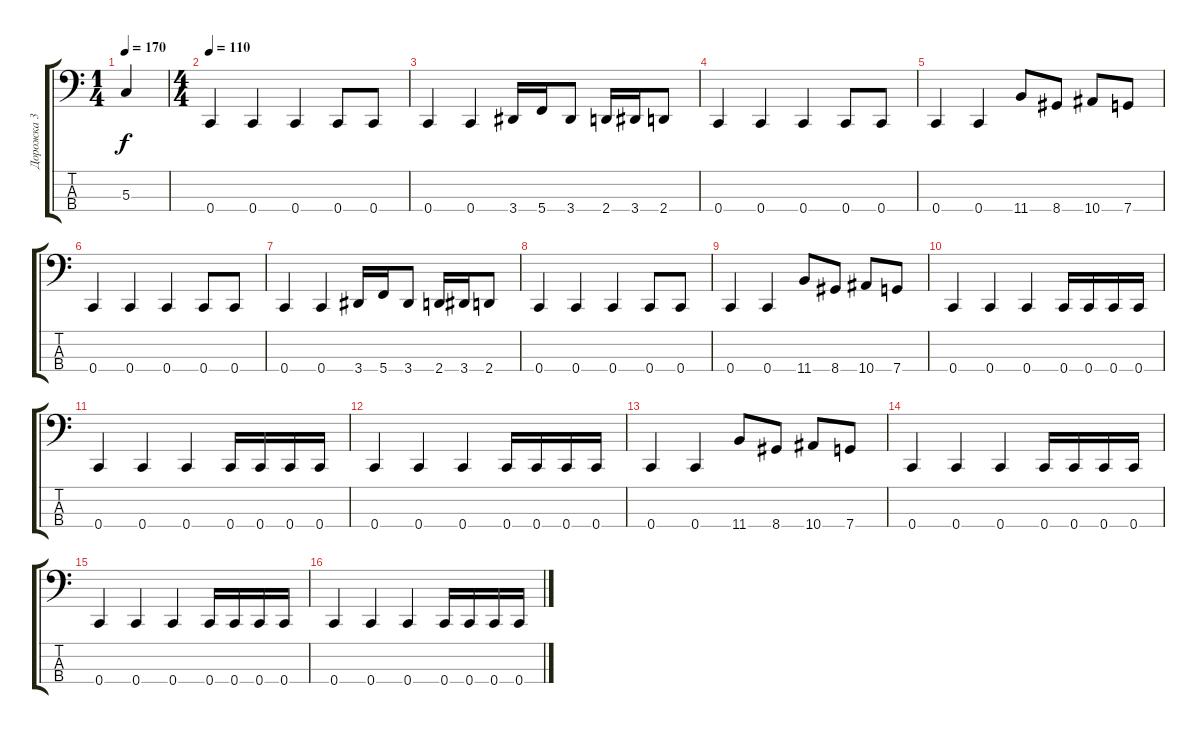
\track ("Дорожка 3" "Дорожка 3") {instrument electricbasspick}
\staff {score tabs}
\tuning (F2 C2 G1 C1) {hide}
\ts (1 4)
\tempo 170
\clef f4
\ks c
5.3{t}.4{dy f} |
\ts (4 4)
\tempo 110
0.4.4 0.4.4 0.4.4 0.4.8 0.4.8 |
0.4.4 0.4.4 3.4.16 5.4.16 3.4.8 2.4.16 3.4.16 2.4.8 |
0.4.4 0.4.4 0.4.4 0.4.8 0.4.8 |
0.4.4 0.4.4 11.4.8 8.4.8 10.4.8 7.4.8 |
0.4.4 0.4.4 0.4.4 0.4.8 0.4.8 |
0.4.4 0.4.4 3.4.16 5.4.16 3.4.8 2.4.16 3.4.16 2.4.8 |
0.4.4 0.4.4 0.4.4 0.4.8 0.4.8 |
0.4.4 0.4.4 11.4.8 8.4.8 10.4.8 7.4.8 |
0.4.4 0.4.4 0.4.4 0.4.16 0.4.16 0.4.16 0.4.16 |
0.4.4 0.4.4 0.4.4 0.4.16 0.4.16 0.4.16 0.4.16 |
0.4.4 0.4.4 0.4.4 0.4.16 0.4.16 0.4.16 0.4.16 |
0.4.4 0.4.4 11.4.8 8.4.8 10.4.8 7.4.8 |
0.4.4 0.4.4 0.4.4 0.4.16 0.4.16 0.4.16 0.4.16 |
0.4.4 0.4.4 0.4.4 0.4.16 0.4.16 0.4.16 0.4.16 |
0.4.4 0.4.4 0.4.4 0.4.16 0.4.16 0.4.16 0.4.16
